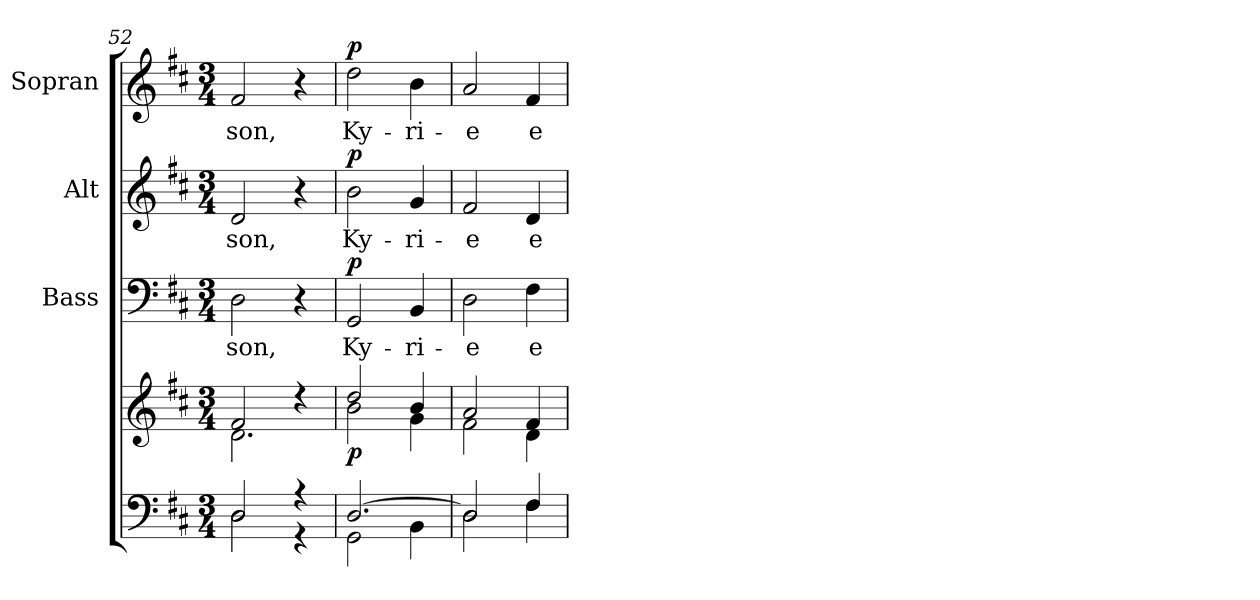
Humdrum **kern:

**kern	**kern	**dynam	**kern	**text	**dynam	**kern	**text	**dynam	**kern	**text	**dynam
*part4	*part4	*part4	*part3	*part3	*part3	*part2	*part2	*part2	*part1	*part1	*part1
*staff5	*staff4	*staff4/5	*staff3	*staff3	*staff3	*staff2	*staff2	*staff2	*staff1	*staff1	*staff1
*	*	*	*I"Bass	*	*	*I"Alt	*	*	*I"Sopran	*	*
*	*	*	*I'B.	*	*	*I'A.	*	*	*I'S.	*	*
*clefF4	*clefG2	*	*clefF4	*	*	*clefG2	*	*	*clefG2	*	*
*k[f#c#]	*k[f#c#]	*	*k[f#c#]	*	*	*k[f#c#]	*	*	*k[f#c#]	*	*
*D:	*D:	*	*D:	*	*	*D:	*	*	*D:	*	*
*M3/4	*M3/4	*	*M3/4	*	*	*M3/4	*	*	*M3/4	*	*
=52	=52	=52	=52	=52	=52	=52	=52	=52	=52	=52	=52
*^	*^	*	*	*	*	*	*	*	*	*	*
!	!	!	!	!	!	!LO:LY:b	!	!	!LO:LY:b	!	!	!LO:LY:b	!
2D/	2D\	2f#/	2.d\	.	2D\	-son,	.	2d/	-son,	.	2f#/	-son,	.
4r	4r	4rcc	.	.	4r	.	.	4r	.	.	4r	.	.
=53	=53	=53	=53	=53	=53	=53	=53	=53	=53	=53	=53	=53	=53
!	!	!	!	!LO:DY:b	!	!LO:LY:b	!LO:DY:a	!	!LO:LY:b	!LO:DY:a	!	!LO:LY:b	!LO:DY:a
[>2.D/	2GG\	2dd/	2b\	p	2GG/	Ky-	p	2b\	Ky-	p	2dd\	Ky-	p
!	!	!	!	!	!	!LO:LY:b	!	!	!LO:LY:b	!	!	!LO:LY:b	!
.	4BB\	4b/	4g\	.	4BB/	-ri-	.	4g/	-ri-	.	4b\	-ri-	.
=54	=54	=54	=54	=54	=54	=54	=54	=54	=54	=54	=54	=54	=54
!	!	!	!	!	!	!LO:LY:b	!	!	!LO:LY:b	!	!	!LO:LY:b	!
2D/]	2D\	2a/	2f#\	.	2D\	-e	.	2f#/	-e	.	2a/	-e	.
!	!	!	!	!	!	!LO:LY:b	!	!	!LO:LY:b	!	!	!LO:LY:b	!
4F#/	4F#\	4f#/	4d\	.	4F#\	e-	.	4d/	e-	.	4f#/	e-	.
*v	*v	*	*	*	*	*	*	*	*	*	*	*	*
*	*v	*v	*	*	*	*	*	*	*	*	*	*
=	=	=	=	=	=	=	=	=	=	=	=
*-	*-	*-	*-	*-	*-	*-	*-	*-	*-	*-	*-
